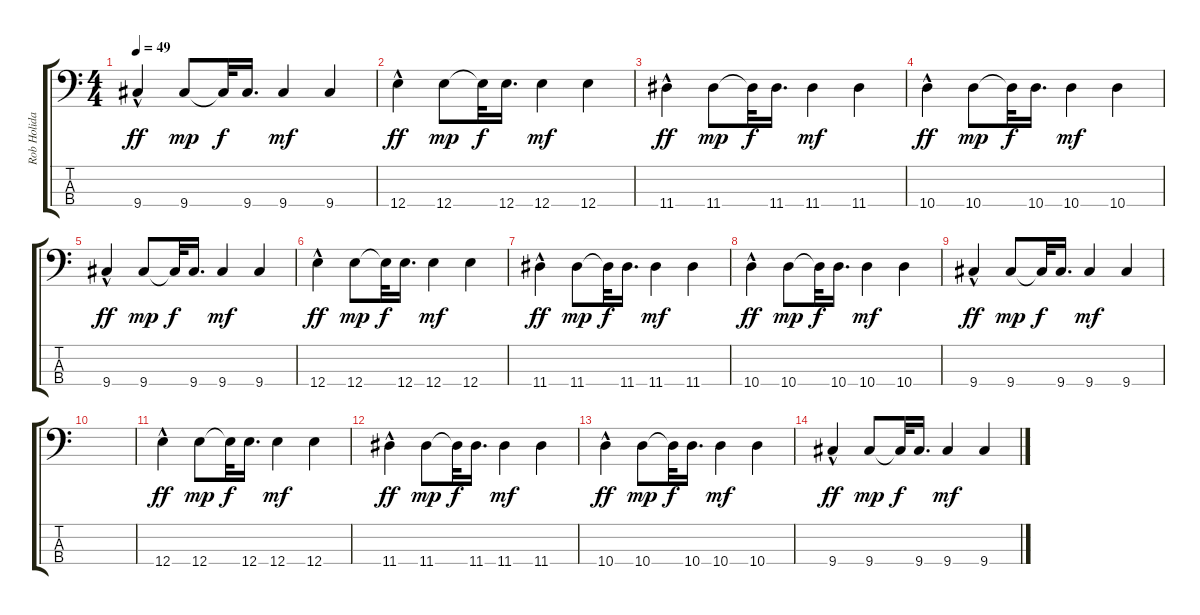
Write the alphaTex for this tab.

\track ("Rob Holiday" "Rob Holida") {instrument electricbassfinger}
\staff {score tabs}
\tuning (G2 D2 A1 E1) {hide}
\ts (4 4)
\tempo 49
\clef f4
\ks c
9.4{hac}.4{dy ff} 9.4.8{dy mp} 9.4{t}.32{dy f} 9.4.16{d} 9.4.4{dy mf} 9.4.4 |
12.4{hac}.4{dy ff} 12.4.8{dy mp} 12.4{t}.32{dy f} 12.4.16{d} 12.4.4{dy mf} 12.4.4 |
11.4{hac}.4{dy ff} 11.4.8{dy mp} 11.4{t}.32{dy f} 11.4.16{d} 11.4.4{dy mf} 11.4.4 |
10.4{hac}.4{dy ff} 10.4.8{dy mp} 10.4{t}.32{dy f} 10.4.16{d} 10.4.4{dy mf} 10.4.4 |
9.4{hac}.4{dy ff} 9.4.8{dy mp} 9.4{t}.32{dy f} 9.4.16{d} 9.4.4{dy mf} 9.4.4 |
12.4{hac}.4{dy ff} 12.4.8{dy mp} 12.4{t}.32{dy f} 12.4.16{d} 12.4.4{dy mf} 12.4.4 |
11.4{hac}.4{dy ff} 11.4.8{dy mp} 11.4{t}.32{dy f} 11.4.16{d} 11.4.4{dy mf} 11.4.4 |
10.4{hac}.4{dy ff} 10.4.8{dy mp} 10.4{t}.32{dy f} 10.4.16{d} 10.4.4{dy mf} 10.4.4 |
9.4{hac}.4{dy ff} 9.4.8{dy mp} 9.4{t}.32{dy f} 9.4.16{d} 9.4.4{dy mf} 9.4.4 |
|
12.4{hac}.4{dy ff} 12.4.8{dy mp} 12.4{t}.32{dy f} 12.4.16{d} 12.4.4{dy mf} 12.4.4 |
11.4{hac}.4{dy ff} 11.4.8{dy mp} 11.4{t}.32{dy f} 11.4.16{d} 11.4.4{dy mf} 11.4.4 |
10.4{hac}.4{dy ff} 10.4.8{dy mp} 10.4{t}.32{dy f} 10.4.16{d} 10.4.4{dy mf} 10.4.4 |
9.4{hac}.4{dy ff} 9.4.8{dy mp} 9.4{t}.32{dy f} 9.4.16{d} 9.4.4{dy mf} 9.4.4
